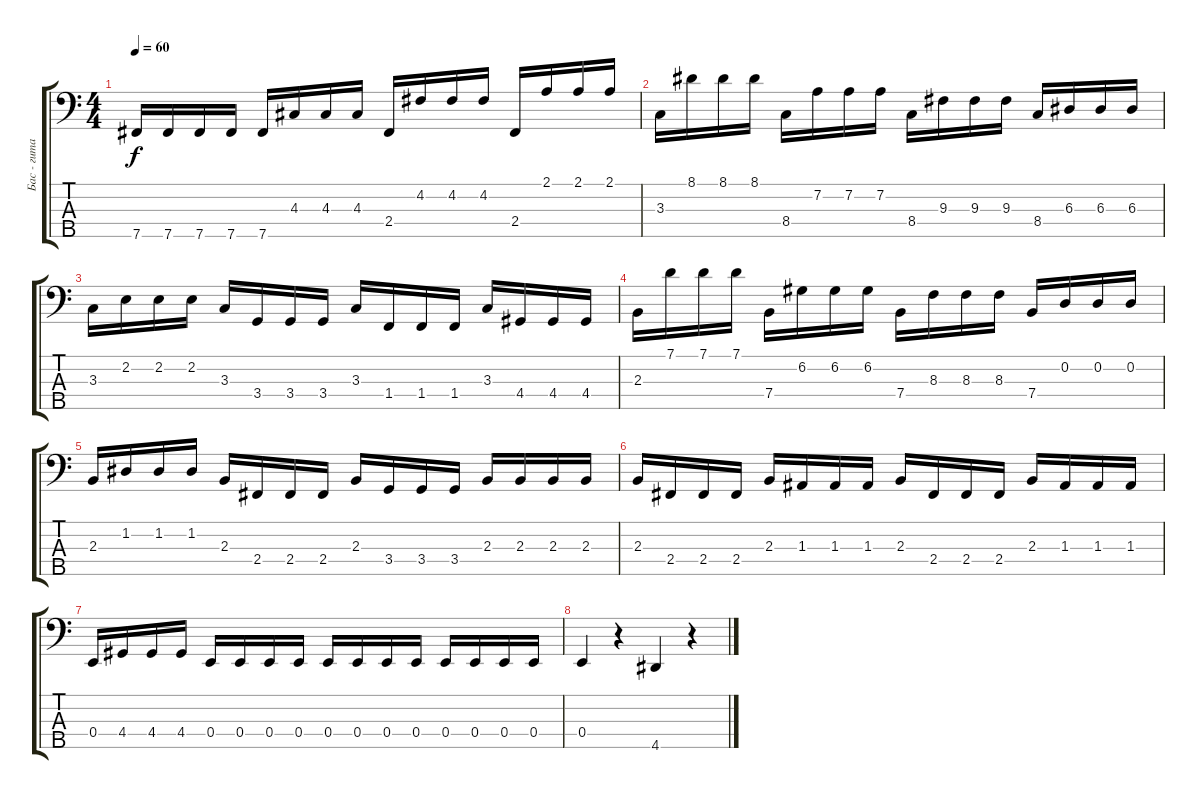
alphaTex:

\track ("Бас - гитара" "Бас - гита") {instrument electricbassfinger}
\staff {score tabs}
\tuning (G2 D2 A1 E1 B0) {hide}
\ts (4 4)
\tempo 60
\clef f4
\ks c
7.5.16{dy f} 7.5.16 7.5.16 7.5.16 7.5.16 4.3.16 4.3.16 4.3.16 2.4.16 4.2.16 4.2.16 4.2.16 2.4.16 2.1.16 2.1.16 2.1.16 |
3.3.16 8.1.16 8.1.16 8.1.16 8.4.16 7.2.16 7.2.16 7.2.16 8.4.16 9.3.16 9.3.16 9.3.16 8.4.16 6.3.16 6.3.16 6.3.16 |
3.3.16 2.2.16 2.2.16 2.2.16 3.3.16 3.4.16 3.4.16 3.4.16 3.3.16 1.4.16 1.4.16 1.4.16 3.3.16 4.4.16 4.4.16 4.4.16 |
2.3.16 7.1.16 7.1.16 7.1.16 7.4.16 6.2.16 6.2.16 6.2.16 7.4.16 8.3.16 8.3.16 8.3.16 7.4.16 0.2.16 0.2.16 0.2.16 |
2.3.16 1.2.16 1.2.16 1.2.16 2.3.16 2.4.16 2.4.16 2.4.16 2.3.16 3.4.16 3.4.16 3.4.16 2.3.16 2.3.16 2.3.16 2.3.16 |
2.3.16 2.4.16 2.4.16 2.4.16 2.3.16 1.3.16 1.3.16 1.3.16 2.3.16 2.4.16 2.4.16 2.4.16 2.3.16 1.3.16 1.3.16 1.3.16 |
0.4.16 4.4.16 4.4.16 4.4.16 0.4.16 0.4.16 0.4.16 0.4.16 0.4.16 0.4.16 0.4.16 0.4.16 0.4.16 0.4.16 0.4.16 0.4.16 |
0.4.4 r.4 4.5.4 r.4
